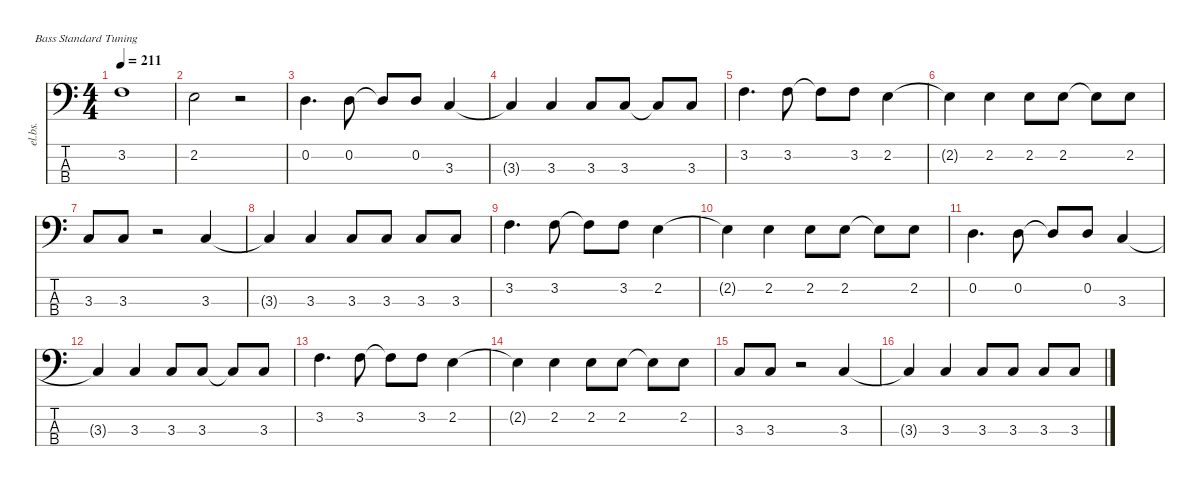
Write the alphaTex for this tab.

\defaultSystemsLayout 4
\hideDynamics
\bracketExtendMode nobrackets
\track ("Bass" "el.bs.") {instrument electricbassfinger}
\staff {score tabs}
\tuning (G2 D2 A1 E1)
\ts (4 4)
\tempo 211
\clef f4
\ks c
3.2.1{dy ff beam Down} |
2.2.2{dy f beam Down} r.2{beam Down} |
0.2.4{d dy ff beam Down} 0.2.8{beam Down} 0.2{t}.8{beam Up} 0.2.8{beam Up} 3.3.4{beam Up} |
3.3{t}.4{beam Up} 3.3.4{beam Up} 3.3.8{beam Up} 3.3.8{beam Up} 3.3{t}.8{beam Up} 3.3.8{beam Up} |
3.2.4{d beam Down} 3.2.8{beam Down} 3.2{t}.8{beam Down} 3.2.8{beam Down} 2.2.4{beam Down} |
2.2{t}.4{beam Down} 2.2.4{beam Down} 2.2.8{beam Down} 2.2.8{beam Down} 2.2{t}.8{beam Down} 2.2.8{beam Down} |
3.3.8{beam Up} 3.3.8{beam Up} r.2{beam Down} 3.3.4{beam Up} |
3.3{t}.4{beam Up} 3.3.4{beam Up} 3.3.8{beam Up} 3.3.8{beam Up} 3.3.8{beam Up} 3.3.8{beam Up} |
3.2.4{d beam Down} 3.2.8{beam Down} 3.2{t}.8{beam Down} 3.2.8{beam Down} 2.2.4{beam Down} |
2.2{t}.4{beam Down} 2.2.4{beam Down} 2.2.8{beam Down} 2.2.8{beam Down} 2.2{t}.8{beam Down} 2.2.8{beam Down} |
0.2.4{d beam Down} 0.2.8{beam Down} 0.2{t}.8{beam Up} 0.2.8{beam Up} 3.3.4{beam Up} |
3.3{t}.4{beam Up} 3.3.4{beam Up} 3.3.8{beam Up} 3.3.8{beam Up} 3.3{t}.8{beam Up} 3.3.8{beam Up} |
3.2.4{d beam Down} 3.2.8{beam Down} 3.2{t}.8{beam Down} 3.2.8{beam Down} 2.2.4{beam Down} |
2.2{t}.4{beam Down} 2.2.4{beam Down} 2.2.8{beam Down} 2.2.8{beam Down} 2.2{t}.8{beam Down} 2.2.8{beam Down} |
3.3.8{beam Up} 3.3.8{beam Up} r.2{beam Down} 3.3.4{beam Up} |
3.3{t}.4{beam Up} 3.3.4{beam Up} 3.3.8{beam Up} 3.3.8{beam Up} 3.3.8{beam Up} 3.3.8{beam Up}
